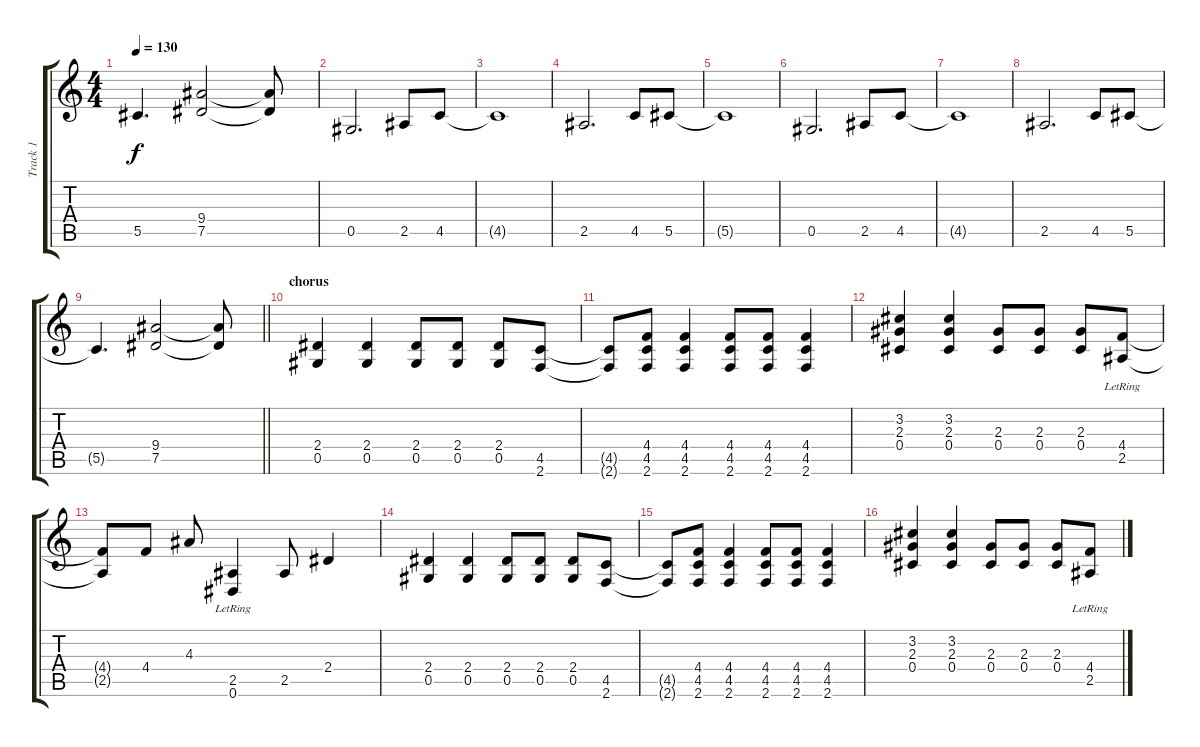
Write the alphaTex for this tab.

\track ("Track 1" "Track 1") {instrument distortionguitar}
\staff {score tabs}
\tuning (Eb4 Bb3 Gb3 Db3 Ab2 Eb2) {hide}
\ts (4 4)
\tempo 130
\clef g2
\ks c
5.5{t}.4{d dy f} (9.4 7.5).2 (9.4{t} 7.5{t}).8 |
0.5.2{d} 2.5.8 4.5.8 |
4.5{t}.1 |
2.5.2{d} 4.5.8 5.5.8 |
5.5{t}.1 |
0.5.2{d} 2.5.8 4.5.8 |
4.5{t}.1 |
2.5.2{d} 4.5.8 5.5.8 |
\barLineRight lightlight
5.5{t}.4{d} (9.4 7.5).2 (9.4{t} 7.5{t}).8 |
\section ("" "chorus")
(2.4 0.5).4{volume 10} (2.4 0.5).4 (2.4 0.5).8 (2.4 0.5).8 (2.4 0.5).8 (4.5 2.6).8 |
(4.5{t} 2.6{t}).8 (4.4 4.5 2.6).8 (4.4 4.5 2.6).4 (4.4 4.5 2.6).8 (4.4 4.5 2.6).8 (4.4 4.5 2.6).4 |
(3.2 2.3 0.4).4 (3.2 2.3 0.4).4 (2.3 0.4).8 (2.3 0.4).8 (2.3 0.4).8 (4.4{lr} 2.5).8 |
(4.4{t} 2.5{t}).8 4.4.8 4.3.8 (2.5{lr} 0.6).4 2.5.8 2.4.4 |
(2.4 0.5).4 (2.4 0.5).4 (2.4 0.5).8 (2.4 0.5).8 (2.4 0.5).8 (4.5 2.6).8 |
(4.5{t} 2.6{t}).8 (4.4 4.5 2.6).8 (4.4 4.5 2.6).4 (4.4 4.5 2.6).8 (4.4 4.5 2.6).8 (4.4 4.5 2.6).4 |
(3.2 2.3 0.4).4 (3.2 2.3 0.4).4 (2.3 0.4).8 (2.3 0.4).8 (2.3 0.4).8 (4.4{lr} 2.5).8
